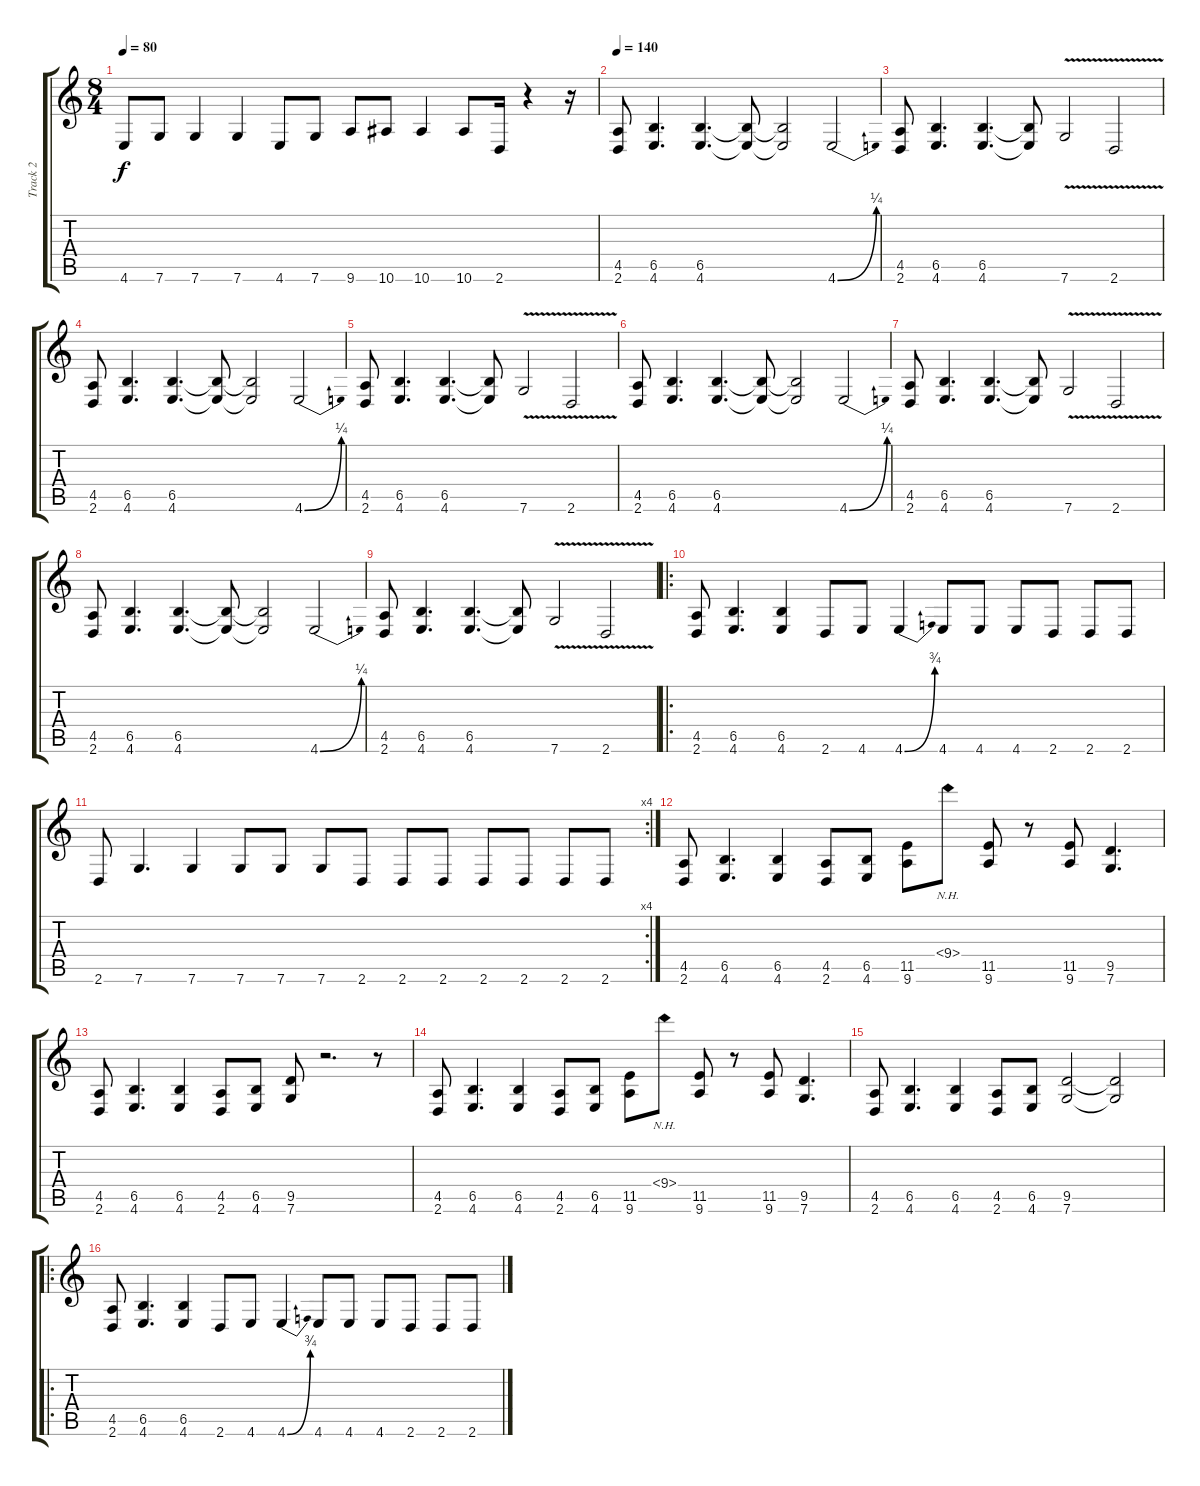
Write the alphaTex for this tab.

\track ("Track 2" "Track 2") {instrument distortionguitar}
\staff {score tabs}
\tuning (C4 G3 Eb3 Bb2 F2 C2) {hide}
\ts (8 4)
\tempo 80
\clef g2
\ks c
4.6.8{dy f} 7.6.8 7.6.4 7.6.4 4.6.8 7.6.8 9.6.8 10.6.8 10.6.4 10.6.8 2.6.16 r.4 r.16 |
\tempo 140
(4.5 2.6).8 (6.5 4.6).4{d} (6.5 4.6).4{d} (6.5{t} 4.6{t}).8 (6.5{t} 4.6{t}).2 4.6{be (bend 0 0 60 1)}.2 |
(4.5 2.6).8 (6.5 4.6).4{d} (6.5 4.6).4{d} (6.5{t} 4.6{t}).8 7.6{v}.2 2.6{v}.2 |
(4.5 2.6).8 (6.5 4.6).4{d} (6.5 4.6).4{d} (6.5{t} 4.6{t}).8 (6.5{t} 4.6{t}).2 4.6{be (bend 0 0 60 1)}.2 |
(4.5 2.6).8 (6.5 4.6).4{d} (6.5 4.6).4{d} (6.5{t} 4.6{t}).8 7.6{v}.2 2.6{v}.2 |
(4.5 2.6).8 (6.5 4.6).4{d} (6.5 4.6).4{d} (6.5{t} 4.6{t}).8 (6.5{t} 4.6{t}).2 4.6{be (bend 0 0 60 1)}.2 |
(4.5 2.6).8 (6.5 4.6).4{d} (6.5 4.6).4{d} (6.5{t} 4.6{t}).8 7.6{v}.2 2.6{v}.2 |
(4.5 2.6).8 (6.5 4.6).4{d} (6.5 4.6).4{d} (6.5{t} 4.6{t}).8 (6.5{t} 4.6{t}).2 4.6{be (bend 0 0 60 1)}.2 |
(4.5 2.6).8 (6.5 4.6).4{d} (6.5 4.6).4{d} (6.5{t} 4.6{t}).8 7.6{v}.2 2.6{v}.2 |
\ro
(4.5 2.6).8 (6.5 4.6).4{d} (6.5 4.6).4 2.6.8 4.6.8 4.6{be (bend 0 0 60 3)}.4 4.6.8 4.6.8 4.6.8 2.6.8 2.6.8 2.6.8 |
\rc 4
2.6.8 7.6.4{d} 7.6.4 7.6.8 7.6.8 7.6.8 2.6.8 2.6.8 2.6.8 2.6.8 2.6.8 2.6.8 2.6.8 |
(4.5 2.6).8 (6.5 4.6).4{d} (6.5 4.6).4 (4.5 2.6).8 (6.5 4.6).8 (11.5 9.6).8 9.4{nh}.8 (11.5 9.6).8 r.8 (11.5 9.6).8 (9.5 7.6).4{d} |
(4.5 2.6).8 (6.5 4.6).4{d} (6.5 4.6).4 (4.5 2.6).8 (6.5 4.6).8 (9.5 7.6).8 r.2{d} r.8 |
(4.5 2.6).8 (6.5 4.6).4{d} (6.5 4.6).4 (4.5 2.6).8 (6.5 4.6).8 (11.5 9.6).8 9.4{nh}.8 (11.5 9.6).8 r.8 (11.5 9.6).8 (9.5 7.6).4{d} |
(4.5 2.6).8 (6.5 4.6).4{d} (6.5 4.6).4 (4.5 2.6).8 (6.5 4.6).8 (9.5 7.6).2 (9.5{t} 7.6{t}).2 |
\ro
(4.5 2.6).8 (6.5 4.6).4{d} (6.5 4.6).4 2.6.8 4.6.8 4.6{be (bend 0 0 60 3)}.4 4.6.8 4.6.8 4.6.8 2.6.8 2.6.8 2.6.8
